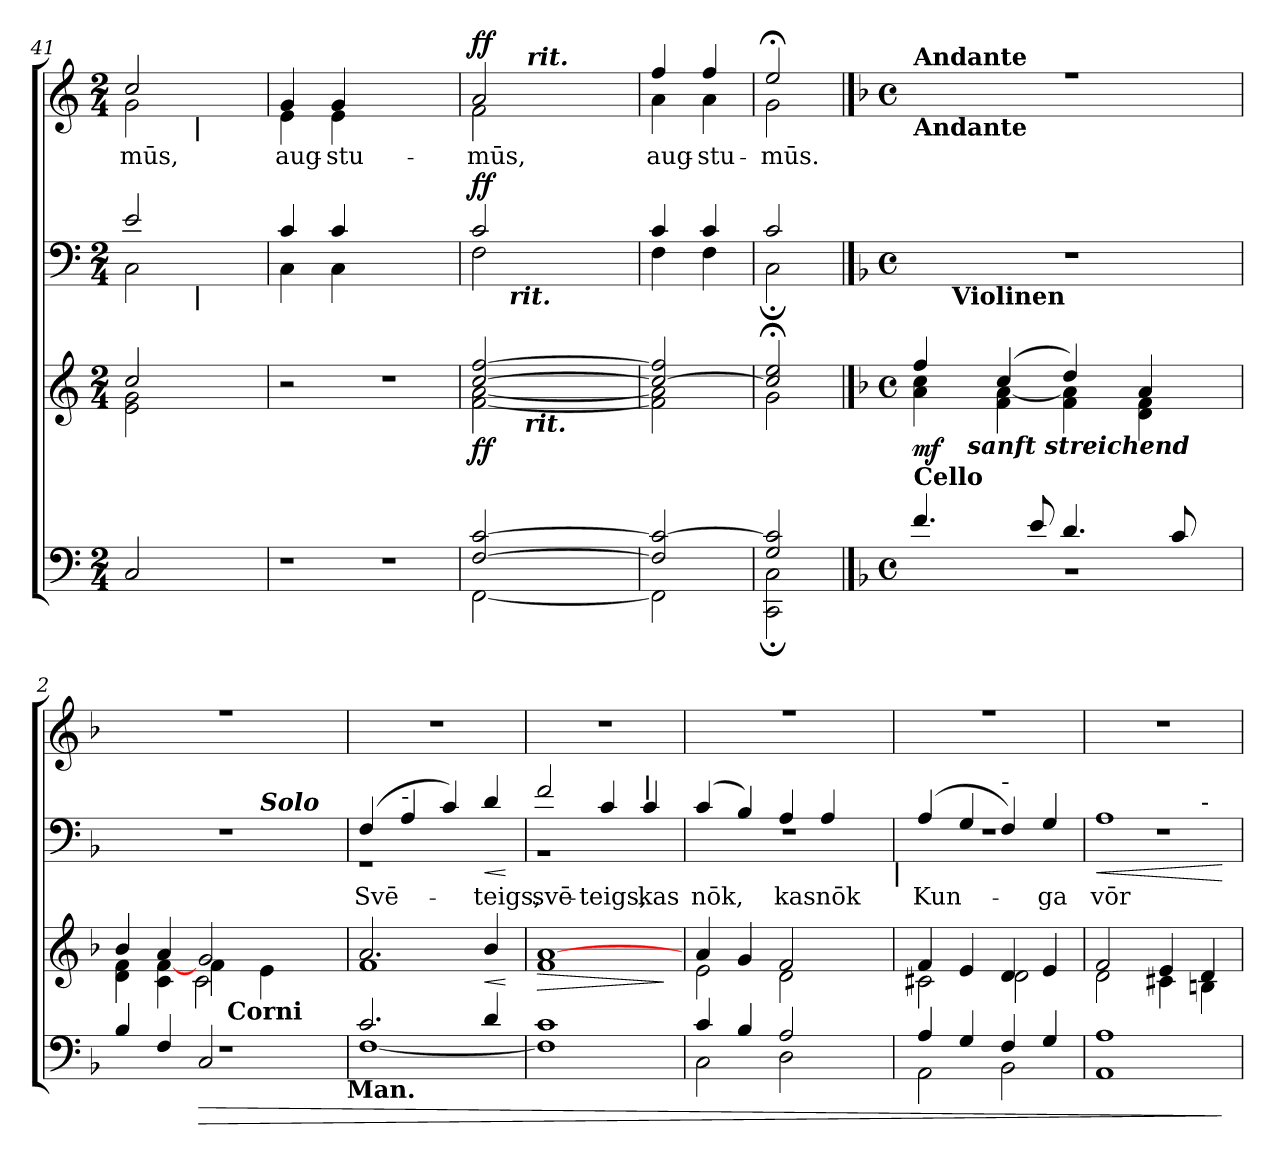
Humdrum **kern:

**kern	**dynam	**kern	**dynam	**kern	**text	**dynam	**kern	**text	**dynam
*part4	*part4	*part3	*part3	*part2	*part2	*part2	*part1	*part1	*part1
*staff4	*staff4	*staff3	*staff3	*staff2	*staff2	*staff2	*staff1	*staff1	*staff1
!!LO:LB:g=z
*clefF4	*	*clefG2	*	*clefF4	*	*	*clefG2	*	*
*k[]	*	*k[]	*	*k[]	*	*	*k[]	*	*
*C:	*	*C:	*	*C:	*	*	*C:	*	*
*M2/4	*	*M2/4	*	*M2/4	*	*	*M2/4	*	*
=41	=41	=41	=41	=41	=41	=41	=41	=41	=41
*	*	*^	*	*^	*	*	*	*	*
!	!	!	!	!	!	!	!	!	!	!LO:LY:b:color=#000000	!
*	*	*	*	*	*	*^	*	*	*^	*	*
*	*	*	*	*	*	*	*	*	*	*	*^	*	*
2Ci/	.	2cci/	2ei\ 2gi	.	2ei/	2Ci\	4ryy	.	.	2cci/	2gi\	4ryy	-mūs,	.
.	.	.	.	.	.	.	64ryy	.	.	.	.	64ryy	.	.
.	.	.	.	.	.	.	128ryy	.	.	.	.	128ryy	.	.
.	.	.	.	.	.	.	1024ryy	.	.	.	.	1024ryy	.	.
!	!	!	!	!	!	!	!	!	!	!	!	!LO:TX:b:B:t=|	!	!
!	!	!	!	!	!	!	!LO:TX:b:B:t=|	!	!	!	!	!	!	!
.	.	.	.	.	.	.	8ryy	.	.	.	.	8ryy	.	.
.	.	.	.	.	.	.	16ryy	.	.	.	.	16ryy	.	.
.	.	.	.	.	.	.	32ryy	.	.	.	.	32ryy	.	.
.	.	.	.	.	.	.	256..ryy	.	.	.	.	256..ryy	.	.
=42	=42	=42	=42	=42	=42	=42	=42	=42	=42	=42	=42	=42	=42	=42
!LO:N:vis=1	!	!LO:N:vis=1	!	!	!	!	!	!	!	!	!	!	!	!
*	*	*v	*v	*	*	*	*	*	*	*v	*v	*v	*	*
*	*	*	*	*	*v	*v	*	*	*	*	*
*	*	*^	*	*	*^	*	*	*^	*	*
*	*	*	*	*	*	*	*	*	*	*	*^	*	*
!	!	!	!	!	!	!	!	!	!	!	!	!	!LO:LY:b:color=#000000	!
*	*	*v	*v	*	*	*	*	*	*	*	*v	*v	*	*
*	*	*	*	*	*v	*v	*	*	*	*	*	*
2r	.	2r	.	4ci/	4Ci\	.	.	4gi/	4ei\	aug-	.
!	!	!	!	!	!	!	!	!	!	!LO:LY:b:color=#000000	!
.	.	.	.	4ci/	4Ci\	.	.	4gi/	4ei\	-stu-	.
!LO:N:vis=1	!	!LO:N:vis=1	!	!	!	!	!	!	!	!	!
2r	.	2r	.	2ryy	2ryy	.	.	2ryy	2ryy	.	.
*	*	*	*	*	*	*	*	*v	*v	*	*
=43	=43	=43	=43	=43	=43	=43	=43	=43	=43	=43
*^	*	*^	*	*	*	*	*	*	*	*
*	*	*	*	*	*	*	*	*	*	*^	*	*
!	!	!	!	!	!	!	!	!	!	!	!	!LO:LY:b:color=#000000	!
*	*	*	*	*^	*	*	*^	*	*	*	*^	*	*
[<2Fi/ [>2ci	[<2FFi\	.	[>2cci/ [>2ffi	[<2fi\ [<2ai	8ryy	ff	2ci/	2Fi\	8ryy	.	ff	2ai/	2fi\	8ryy	-mūs,	ff
.	.	.	.	.	64ryy	.	.	.	256ryy	.	.	.	.	64ryy	.	.
!	!	!	!	!	!	!	!	!	!LO:TX:b:Bi:t=rit.	!	!	!	!	!	!	!
.	.	.	.	.	.	.	.	.	4ryy	.	.	.	.	.	.	.
.	.	.	.	.	128ryy	.	.	.	.	.	.	.	.	128ryy	.	.
.	.	.	.	.	1024ryy	.	.	.	.	.	.	.	.	512.ryy	.	.
!	!	!	!	!	!LO:TX:b:Bi:t=rit.	!	!	!	!	!	!	!	!	!	!	!
.	.	.	.	.	4ryy	.	.	.	.	.	.	.	.	.	.	.
!	!	!	!	!	!	!	!	!	!	!	!	!	!	!LO:TX:a:Bi:t=rit.	!	!
.	.	.	.	.	.	.	.	.	.	.	.	.	.	4ryy	.	.
.	.	.	.	.	.	.	.	.	16ryy	.	.	.	.	.	.	.
.	.	.	.	.	16ryy	.	.	.	.	.	.	.	.	.	.	.
.	.	.	.	.	.	.	.	.	.	.	.	.	.	16ryy	.	.
.	.	.	.	.	.	.	.	.	32...ryy	.	.	.	.	.	.	.
.	.	.	.	.	32ryy	.	.	.	.	.	.	.	.	.	.	.
.	.	.	.	.	.	.	.	.	.	.	.	.	.	32ryy	.	.
.	.	.	.	.	256..ryy	.	.	.	.	.	.	.	.	.	.	.
.	.	.	.	.	.	.	.	.	.	.	.	.	.	256ryy	.	.
.	.	.	.	.	.	.	.	.	.	.	.	.	.	1024ryy	.	.
*	*	*	*	*v	*v	*	*	*	*	*	*	*v	*v	*v	*	*
*	*	*	*	*	*	*	*v	*v	*	*	*	*	*
=44	=44	=44	=44	=44	=44	=44	=44	=44	=44	=44	=44	=44
*	*	*	*	*^	*	*	*^	*	*	*^	*	*
*	*	*	*	*	*	*	*	*	*	*	*	*	*^	*	*
!	!	!	!	!	!	!	!	!	!	!	!	!	!	!	!LO:LY:b:color=#000000	!
*	*	*	*	*v	*v	*	*	*	*	*	*	*	*v	*v	*	*
*	*	*	*	*	*	*	*v	*v	*	*	*	*	*	*
2Fi/] 2ci_>	2FFi\]	.	2cci/_> 2ffi]	2fi\] 2ai]	.	4ci/	4Fi\	.	.	4ffi/	4ai\	aug-	.
!	!	!	!	!	!	!	!	!	!	!	!	!LO:LY:b:color=#000000	!
.	.	.	.	.	.	4ci/	4Fi\	.	.	4ffi/	4ai\	-stu-	.
=45	=45	=45	=45	=45	=45	=45	=45	=45	=45	=45	=45	=45	=45
!	!	!	!	!	!	!	!	!	!	!	!	!LO:LY:b:color=#000000	!
2Gi/ 2ci]	2CCi\; 2Ci;	.	2cci/]; 2eei;	2gi\	.	2ci/	2C;i\	.	.	2ee;i/	2gi\	-mūs.	.
*	*	*	*v	*v	*	*	*	*	*	*	*	*	*
*	*	*	*	*	*v	*v	*	*	*	*	*	*
!!LO:PB:g=z	!!
==1	==1	==1	==1	==1	==1	==1	==1	==1	==1	==1	==1
*k[b-]	*	*	*k[b-]	*	*k[b-]	*	*	*k[b-]	*	*	*
*F:	*	*	*F:	*	*F:	*	*	*F:	*	*	*
*M4/4	*	*	*M4/4	*	*M4/4	*	*	*M4/4	*	*	*
*met(c)	*	*	*met(c)	*	*met(c)	*	*	*met(c)	*	*	*
*	*	*	*	*	*	*	*	*MM80	*	*	*
*	*	*	*^	*	*^	*	*	*	*	*	*
!	!	!	!	!	!	!	!	!	!	!LO:TX:a:B:t=Andante	!	!	!
!	!	!	!	!	!	!	!	!	!	!LO:TX:b:B:t=Andante	!	!	!
!LO:TX:a:B:t=Cello	!	!	!	!	!	!	!	!	!	!	!	!	!
*	*	*	*	*^	*	*	*^	*	*	*	*	*	*
4.fi/	1r	.	4ffi/	4ai\ 4cci	8ryy	mf	1r	1ryy	8ryy	.	.	1r	1ryy	.	.
.	.	.	.	.	64ryy	.	.	.	256ryy	.	.	.	.	.	.
.	.	.	.	.	.	.	.	.	1024ryy	.	.	.	.	.	.
!	!	!	!	!	!	!	!	!	!LO:TX:b:B:t=Violinen	!	!	!	!	!	!
.	.	.	.	.	.	.	.	.	2ryy	.	.	.	.	.	.
.	.	.	.	.	128ryy	.	.	.	.	.	.	.	.	.	.
.	.	.	.	.	512ryy	.	.	.	.	.	.	.	.	.	.
!	!	!	!	!	!LO:TX:b:Bi:t=sanft  streichend	!	!	!	!	!	!	!	!	!	!
.	.	.	.	.	2ryy	.	.	.	.	.	.	.	.	.	.
.	.	.	(4cci/	4fi\ [<4ai	.	.	.	.	.	.	.	.	.	.	.
8ei/	.	.	.	.	.	.	.	.	.	.	.	.	.	.	.
4.di/	.	.	4ddi/)	4fi\ 4ai]	.	.	.	.	.	.	.	.	.	.	.
.	.	.	.	.	.	.	.	.	4ryy	.	.	.	.	.	.
.	.	.	.	.	4ryy	.	.	.	.	.	.	.	.	.	.
.	.	.	4ai/	4di\ 4fi	.	.	.	.	.	.	.	.	.	.	.
8ci/	.	.	.	.	.	.	.	.	.	.	.	.	.	.	.
.	.	.	.	.	.	.	.	.	16ryy	.	.	.	.	.	.
.	.	.	.	.	16ryy	.	.	.	.	.	.	.	.	.	.
.	.	.	.	.	.	.	.	.	32ryy	.	.	.	.	.	.
.	.	.	.	.	32ryy	.	.	.	.	.	.	.	.	.	.
.	.	.	.	.	.	.	.	.	64ryy	.	.	.	.	.	.
.	.	.	.	.	.	.	.	.	128ryy	.	.	.	.	.	.
.	.	.	.	.	256.ryy	.	.	.	.	.	.	.	.	.	.
.	.	.	.	.	.	.	.	.	512.ryy	.	.	.	.	.	.
=2	=2	=2	=2	=2	=2	=2	=2	=2	=2	=2	=2	=2	=2	=2	=2
*	*^	*	*	*	*^	*	*	*	*	*	*	*	*	*	*
4B-i/	1r	2ryy	.	4b-i/	4di\ 4fi	2ryy	2ryy	.	1r	1ryy	2.ryy	.	.	1r	1ryy	.	.
4Fi/	.	.	.	4ai/	4ci\ [<4fi	.	.	.	.	.	.	.	.	.	.	.	.
!	!	!	!LO:HP:b	!	!	!	!	!	!	!	!	!	!	!	!	!	!
2Ci/	.	4ryy	>	2gi/	4fi\	2ci\	16ryy	.	.	.	.	.	.	.	.	.	.
.	.	.	.	.	.	.	64ryy	.	.	.	.	.	.	.	.	.	.
.	.	.	.	.	.	.	512.ryy	.	.	.	.	.	.	.	.	.	.
!	!	!	!	!	!	!	!LO:TX:b:B:t=Corni	!	!	!	!	!	!	!	!	!	!
.	.	.	.	.	.	.	4ryy	.	.	.	.	.	.	.	.	.	.
!	!	!	!	!	!	!	!	!	!	!	!LO:TX:a:Bi:t=Solo	!	!	!	!	!	!
.	.	8ryy	.	.	4ei\	.	.	.	.	.	4ryy	.	.	.	.	.	.
.	.	.	.	.	.	.	8ryy	.	.	.	.	.	.	.	.	.	.
.	.	16ryy	.	.	.	.	.	.	.	.	.	.	.	.	.	.	.
.	.	32ryy	.	.	.	.	.	.	.	.	.	.	.	.	.	.	.
.	.	.	.	.	.	.	32ryy	.	.	.	.	.	.	.	.	.	.
.	.	64ryy	.	.	.	.	.	.	.	.	.	.	.	.	.	.	.
.	.	128...ryy	.	.	.	.	.	.	.	.	.	.	.	.	.	.	.
.	.	.	.	.	.	.	128ryy	.	.	.	.	.	.	.	.	.	.
.	.	.	.	.	.	.	256ryy	.	.	.	.	.	.	.	.	.	.
!	!	!LO:TX:b:B:t=Man.	!	!	!	!	!	!	!	!	!	!	!	!	!	!	!
.	.	1024ryy	.	.	.	.	1024ryy	.	.	.	.	.	.	.	.	.	.
*	*v	*v	*	*	*	*	*	*	*v	*v	*v	*	*	*	*	*	*
*	*	*	*	*v	*v	*v	*	*	*	*	*	*	*	*
=3	=3	=3	=3	=3	=3	=3	=3	=3	=3	=3	=3	=3
*	*^	*	*^	*	*	*^	*	*	*	*	*	*
*	*	*	*	*	*	*^	*	*	*^	*	*	*	*	*	*
!	!	!	!	!	!	!	!	!	!	!	!	!LO:LY:a:color=#000000	!	!	!	!	!
*	*v	*v	*	*	*	*	*	*	*	*v	*v	*	*	*	*	*	*
*	*	*	*	*v	*v	*v	*	*	*	*	*	*	*	*	*
2.ci/	[<1Fi	.	2.ai/	1fi	.	(4Fi/	1r	Svē-	mf	1r	1ryy	.	.
!	!	!	!	!	!	!LO:TX:a:t=-	!	!	!	!	!	!	!
.	.	.	.	.	.	4Ai/	.	.	.	.	.	.	.
.	.	.	.	.	.	4ci/)	.	.	.	.	.	.	.
!	!	!	!	!	!LO:HP:b	!	!	!	!	!	!	!	!
!	!	!	!	!	!	!	!	!LO:LY:a:color=#000000	!LO:HP:b	!	!	!	!
4di/	.	.	4b-i/	.	<	4di/	.	-teigs,	<	.	.	.	.
*v	*v	*	*	*	*	*v	*v	*	*	*v	*v	*	*
*	*	*v	*v	*	*	*	*	*	*	*
.	.	.	[	.	.	[	.	.	.
=4	=4	=4	=4	=4	=4	=4	=4	=4	=4
*^	*	*	*	*	*	*	*	*	*
!	!	!	!	!LO:HP:b	!	!	!	!	!	!
!	!	!	!	!	!	!LO:LY:a:color=#000000	!LO:HP:b	!	!	!
*	*	*	*	*	*^	*	*	*^	*	*
1ci	1Fi]	.	1fi [>1ai	>	2fi/	1r	svē-	>	1r	1ryy	.	.
!	!	!	!	!	!	!	!LO:LY:a:color=#000000	!	!	!	!	!
.	.	.	.	.	4ci/	.	-teigs,	.	.	.	.	.
!	!	!	!	!	!LO:TX:a:B:t=|	!	!	!	!	!	!	!
!	!	!	!	!	!	!	!LO:LY:a:color=#000000	!	!	!	!	!
.	.	.	.	.	4ci/	.	kas	]	.	.	.	.
*	*	*	*	*	*v	*v	*	*	*	*	*	*
*v	*v	*	*	*	*	*	*	*v	*v	*	*
.	.	.	]	.	.	.	.	.	.
=5	=5	=5	=5	=5	=5	=5	=5	=5	=5
*^	*	*^	*	*	*	*	*	*	*
!	!	!	!	!	!	!	!LO:LY:a:color=#000000	!	!	!	!
*	*	*	*	*	*	*^	*	*	*^	*	*
*	*	*	*	*	*	*	*^	*	*	*	*	*	*
4ci/	2Ci\	.	4ai/	2ei\	.	(4ci/	1r	2ryy	nōk,	.	1r	1ryy	.	.
4B-i/	.	.	4gi/	.	.	4B-i/)	.	.	.	.	.	.	.	.
!	!	!	!	!	!	!	!	!	!LO:LY:a:color=#000000	!	!	!	!	!
2Ai/	2Di\	.	2fi/	2di\	.	4Ai/	.	4ryy	kas	.	.	.	.	.
!	!	!	!	!	!	!	!	!	!LO:LY:a:color=#000000	!	!	!	!	!
.	.	.	.	.	.	4Ai/	.	8ryy	nōk	.	.	.	.	.
.	.	.	.	.	.	.	.	16ryy	.	.	.	.	.	.
.	.	.	.	.	.	.	.	32ryy	.	.	.	.	.	.
.	.	.	.	.	.	.	.	64ryy	.	.	.	.	.	.
.	.	.	.	.	.	.	.	128...ryy	.	.	.	.	.	.
!	!	!	!	!	!	!	!	!LO:TX:b:B:t=|	!	!	!	!	!	!
.	.	.	.	.	.	.	.	1024ryy	.	.	.	.	.	.
*	*	*	*	*	*	*v	*v	*v	*	*	*	*	*	*
!!LO:LB:g=z	!!
=6	=6	=6	=6	=6	=6	=6	=6	=6	=6	=6	=6	=6
*	*	*	*	*	*	*^	*	*	*	*	*	*
*	*	*	*	*	*	*	*^	*	*	*	*	*	*
!	!	!	!	!	!	!	!	!	!LO:LY:a:color=#000000	!	!	!	!	!
*	*	*	*	*	*	*	*v	*v	*	*	*	*	*	*
4Ai/	2AAi\	.	4fi/	2c#Xi\	.	(4Ai/	1r	Kun-	.	1r	1ryy	.	.
4Gi/	.	.	4ei/	.	.	4Gi/	.	.	.	.	.	.	.
!	!	!	!	!	!	!LO:TX:a:t=-	!	!	!	!	!	!	!
4Fi/	2BB-i\	.	4di/	2di\	.	4Fi/)	.	.	.	.	.	.	.
!	!	!	!	!	!	!	!	!LO:LY:a:color=#000000	!	!	!	!	!
4Gi/	.	.	4ei/	.	.	4Gi/	.	-ga	.	.	.	.	.
*	*	*	*	*	*	*v	*v	*	*	*	*	*	*
=7	=7	=7	=7	=7	=7	=7	=7	=7	=7	=7	=7	=7
!	!	!	!	!	!	!	!LO:LY:a:color=#000000	!LO:HP:b	!	!	!	!
*	*	*	*	*	*	*^	*	*	*	*	*	*
*	*	*	*	*	*	*	*^	*	*	*	*	*	*
1Ai	1AAi	.	2fi/	2di\	.	1Ai	1r	2.ryy	vōr-	<	1r	1ryy	.	.
.	.	.	4ei/	4c#Xi\	.	.	.	.	.	.	.	.	.	.
!	!	!	!	!	!	!	!	!LO:TX:a:t=-	!	!	!	!	!	!
.	.	.	4di/	4Bni\	.	.	.	4ryy	.	.	.	.	.	.
*v	*v	*	*	*	*	*	*	*	*	*	*v	*v	*	*
*	*	*v	*v	*	*	*	*	*	*	*	*	*
.	]	.	.	.	.	.	.	[	.	.	.
*	*	*	*	*v	*v	*v	*	*	*	*	*
=	=	=	=	=	=	=	=	=	=
*-	*-	*-	*-	*-	*-	*-	*-	*-	*-
